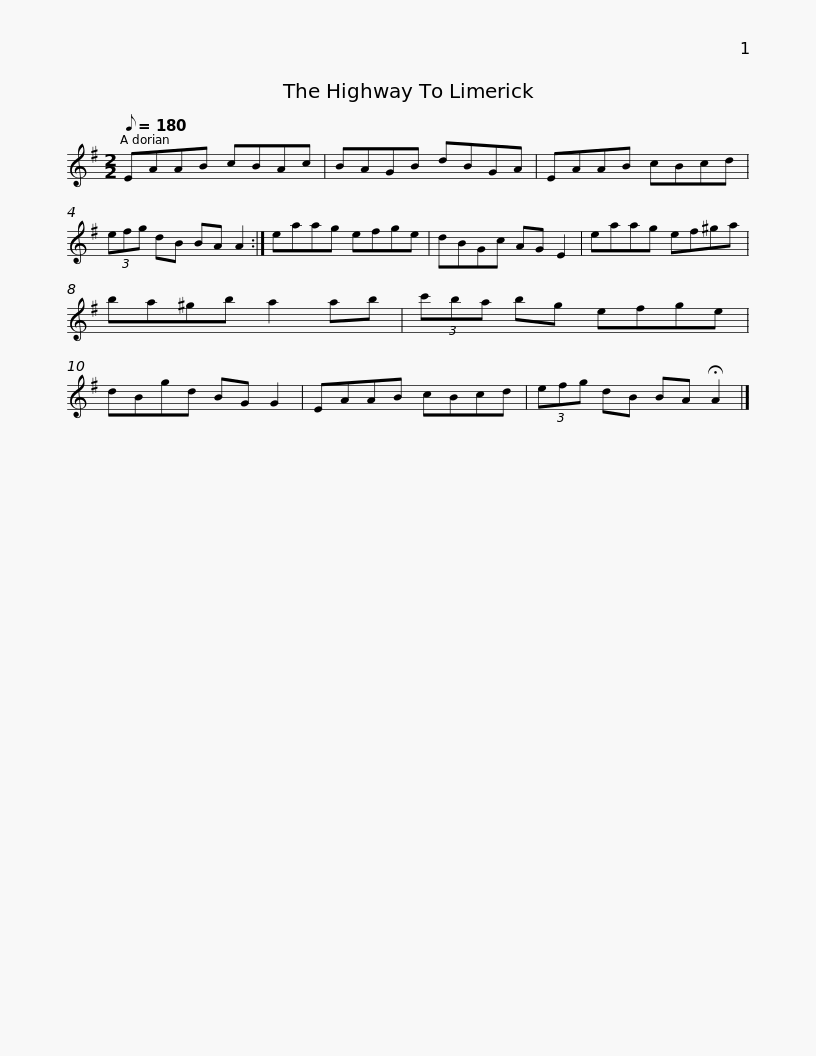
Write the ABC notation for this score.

X:1
L:1/8
Q:1/8=180
M:2/2
I:linebreak $
K:G
V:1 treble
V:1
 EAAB cBAc | BAGB dBGA | EAAB cBcd | (3efg dB BA A2 :| eaag efge |$ %5
 dBGc AG E2 | eaag ef^ga | ba^gb a2 ab | (3c'ba bg efge | dBgd BG G2 |$ %10
 EAAB cBcd | (3efg dB BA !fermata!A2 |] %12
